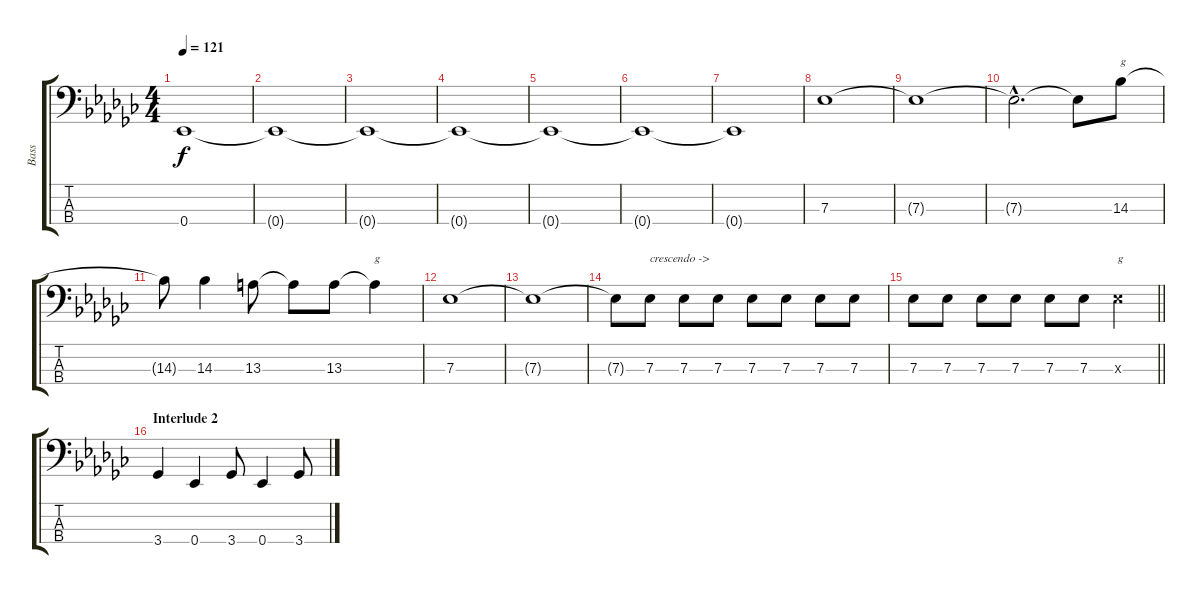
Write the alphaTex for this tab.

\track ("Bass" "Bass") {instrument electricbasspick}
\staff {score tabs}
\tuning (Gb2 Db2 Ab1 Eb1) {hide}
\ts (4 4)
\tempo 121
\clef f4
\ks ebminor
0.4{t}.1{dy f} |
0.4{t}.1 |
0.4{t}.1 |
0.4{t}.1 |
0.4{t}.1 |
0.4{t}.1 |
0.4{t}.1 |
7.3.1 |
7.3{t}.1 |
7.3{hac t}.2{d} 7.3{t}.8 14.3.8{txt "g"} |
14.3{t}.8 14.3.4 13.3.8 13.3{t}.8 13.3.8 13.3{t}.4{txt "g"} |
7.3.1 |
7.3{t}.1 |
7.3{t}.8 7.3.8{txt "crescendo ->"} 7.3.8 7.3.8 7.3.8 7.3.8 7.3.8 7.3.8 |
\barLineRight lightlight
7.3.8 7.3.8 7.3.8 7.3.8 7.3.8 7.3.8 7.3{x}.4{txt "g"} |
\section ("" "Interlude 2")
3.4.4 0.4.4 3.4.8 0.4.4 3.4.8
